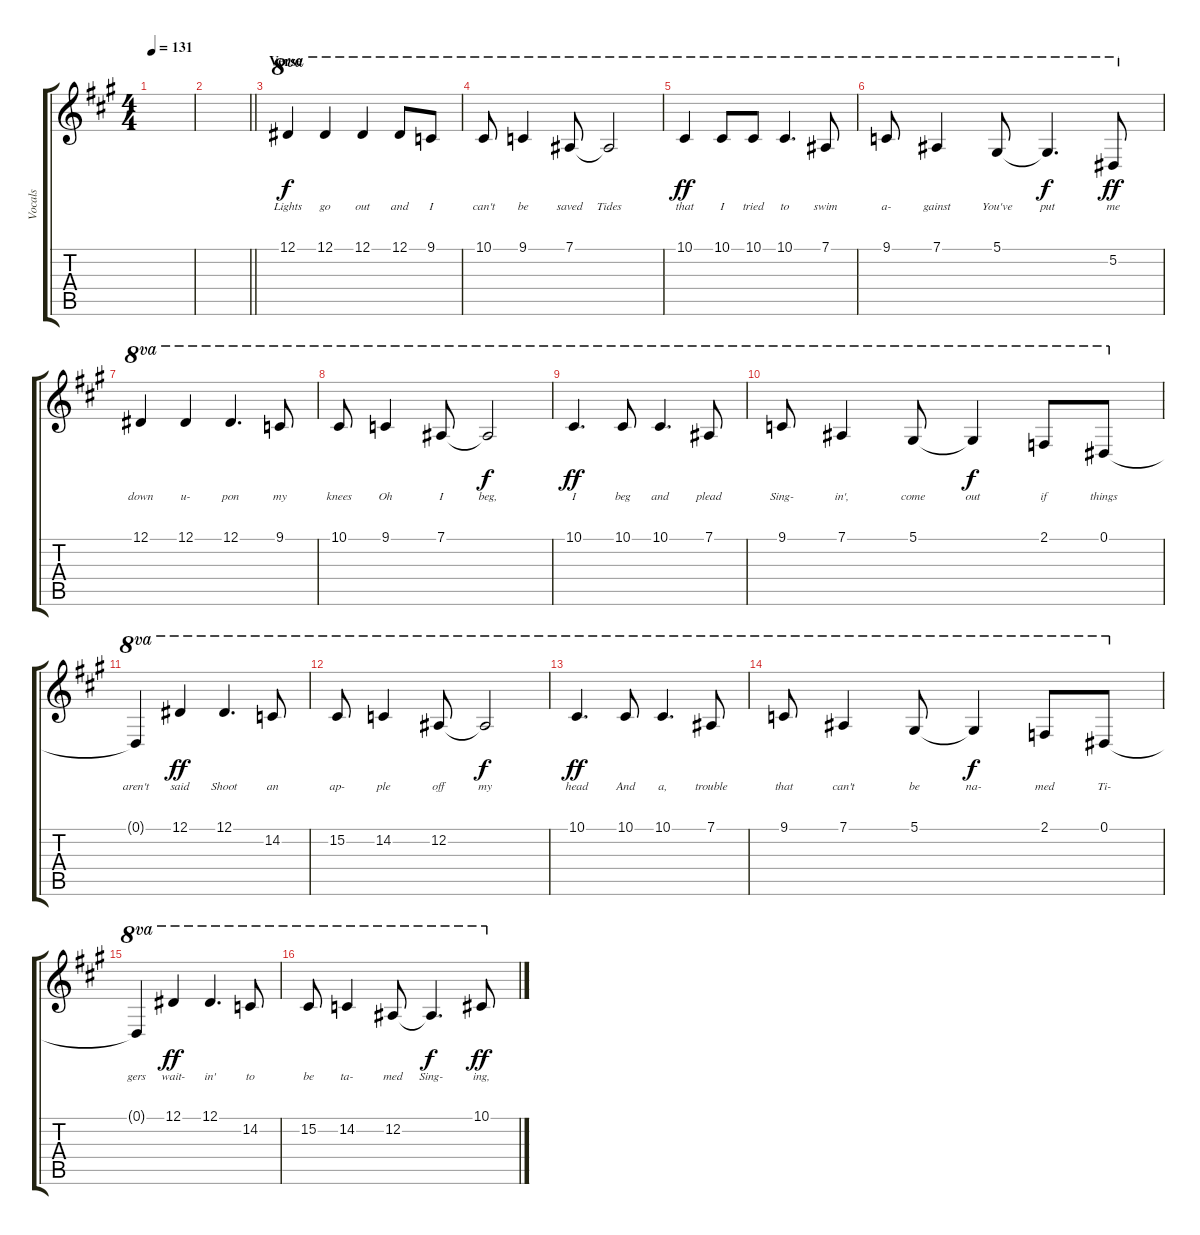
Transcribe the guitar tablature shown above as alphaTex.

\track ("Vocals" "Vocals") {instrument vibraphone}
\staff {score tabs}
\tuning (Eb4 Bb3 Gb3 Db3 Ab2 Eb2) {hide}
\ts (4 4)
\tempo 131
\clef g2
\ks a
|
\barLineRight lightlight
|
\section ("" "Verse")
12.1.4{ot 8va lyrics (0 "Lights") lyrics (1 "") lyrics (2 "") lyrics (3 "") lyrics (4 "")} 12.1.4{ot 8va lyrics (0 "go") lyrics (1 "") lyrics (2 "") lyrics (3 "") lyrics (4 "")} 12.1.4{ot 8va lyrics (0 "out") lyrics (1 "") lyrics (2 "") lyrics (3 "") lyrics (4 "")} 12.1.8{ot 8va lyrics (0 "and") lyrics (1 "") lyrics (2 "") lyrics (3 "") lyrics (4 "")} 9.1.8{ot 8va lyrics (0 "I") lyrics (1 "") lyrics (2 "") lyrics (3 "") lyrics (4 "")} |
10.1.8{ot 8va lyrics (0 "can't") lyrics (1 "") lyrics (2 "") lyrics (3 "") lyrics (4 "")} 9.1.4{ot 8va lyrics (0 "be") lyrics (1 "") lyrics (2 "") lyrics (3 "") lyrics (4 "")} 7.1.8{ot 8va lyrics (0 "saved") lyrics (1 "") lyrics (2 "") lyrics (3 "") lyrics (4 "")} 7.1{t}.2{ot 8va lyrics (0 "Tides") lyrics (1 "") lyrics (2 "") lyrics (3 "") lyrics (4 "") dy f} |
10.1.4{ot 8va lyrics (0 "that") lyrics (1 "") lyrics (2 "") lyrics (3 "") lyrics (4 "") dy ff} 10.1.8{ot 8va lyrics (0 "I") lyrics (1 "") lyrics (2 "") lyrics (3 "") lyrics (4 "")} 10.1.8{ot 8va lyrics (0 "tried") lyrics (1 "") lyrics (2 "") lyrics (3 "") lyrics (4 "")} 10.1.4{d ot 8va lyrics (0 "to") lyrics (1 "") lyrics (2 "") lyrics (3 "") lyrics (4 "")} 7.1.8{ot 8va lyrics (0 "swim") lyrics (1 "") lyrics (2 "") lyrics (3 "") lyrics (4 "")} |
9.1.8{ot 8va lyrics (0 "a-") lyrics (1 "") lyrics (2 "") lyrics (3 "") lyrics (4 "")} 7.1.4{ot 8va lyrics (0 "gainst") lyrics (1 "") lyrics (2 "") lyrics (3 "") lyrics (4 "")} 5.1.8{ot 8va lyrics (0 "You've") lyrics (1 "") lyrics (2 "") lyrics (3 "") lyrics (4 "")} 5.1{t}.4{d ot 8va lyrics (0 "put") lyrics (1 "") lyrics (2 "") lyrics (3 "") lyrics (4 "") dy f} 5.2.8{ot 8va lyrics (0 "me") lyrics (1 "") lyrics (2 "") lyrics (3 "") lyrics (4 "") dy ff} |
12.1.4{ot 8va lyrics (0 "down") lyrics (1 "") lyrics (2 "") lyrics (3 "") lyrics (4 "")} 12.1.4{ot 8va lyrics (0 "u-") lyrics (1 "") lyrics (2 "") lyrics (3 "") lyrics (4 "")} 12.1.4{d ot 8va lyrics (0 "pon") lyrics (1 "") lyrics (2 "") lyrics (3 "") lyrics (4 "")} 9.1.8{ot 8va lyrics (0 "my") lyrics (1 "") lyrics (2 "") lyrics (3 "") lyrics (4 "")} |
10.1.8{ot 8va lyrics (0 "knees") lyrics (1 "") lyrics (2 "") lyrics (3 "") lyrics (4 "")} 9.1.4{ot 8va lyrics (0 "Oh") lyrics (1 "") lyrics (2 "") lyrics (3 "") lyrics (4 "")} 7.1.8{ot 8va lyrics (0 "I") lyrics (1 "") lyrics (2 "") lyrics (3 "") lyrics (4 "")} 7.1{t}.2{ot 8va lyrics (0 "beg,") lyrics (1 "") lyrics (2 "") lyrics (3 "") lyrics (4 "") dy f} |
10.1.4{d ot 8va lyrics (0 "I") lyrics (1 "") lyrics (2 "") lyrics (3 "") lyrics (4 "") dy ff} 10.1.8{ot 8va lyrics (0 "beg") lyrics (1 "") lyrics (2 "") lyrics (3 "") lyrics (4 "")} 10.1.4{d ot 8va lyrics (0 "and") lyrics (1 "") lyrics (2 "") lyrics (3 "") lyrics (4 "")} 7.1.8{ot 8va lyrics (0 "plead") lyrics (1 "") lyrics (2 "") lyrics (3 "") lyrics (4 "")} |
9.1.8{ot 8va lyrics (0 "Sing-") lyrics (1 "") lyrics (2 "") lyrics (3 "") lyrics (4 "")} 7.1.4{ot 8va lyrics (0 "in',") lyrics (1 "") lyrics (2 "") lyrics (3 "") lyrics (4 "")} 5.1.8{ot 8va lyrics (0 "come") lyrics (1 "") lyrics (2 "") lyrics (3 "") lyrics (4 "")} 5.1{t}.4{ot 8va lyrics (0 "out") lyrics (1 "") lyrics (2 "") lyrics (3 "") lyrics (4 "") dy f} 2.1.8{ot 8va lyrics (0 "if") lyrics (1 "") lyrics (2 "") lyrics (3 "") lyrics (4 "")} 0.1.8{ot 8va lyrics (0 "things") lyrics (1 "") lyrics (2 "") lyrics (3 "") lyrics (4 "")} |
0.1{t}.4{ot 8va lyrics (0 "aren't") lyrics (1 "") lyrics (2 "") lyrics (3 "") lyrics (4 "")} 12.1.4{ot 8va lyrics (0 "said") lyrics (1 "") lyrics (2 "") lyrics (3 "") lyrics (4 "") dy ff} 12.1.4{d ot 8va lyrics (0 "Shoot") lyrics (1 "") lyrics (2 "") lyrics (3 "") lyrics (4 "")} 14.2.8{ot 8va lyrics (0 "an") lyrics (1 "") lyrics (2 "") lyrics (3 "") lyrics (4 "")} |
15.2.8{ot 8va lyrics (0 "ap-") lyrics (1 "") lyrics (2 "") lyrics (3 "") lyrics (4 "")} 14.2.4{ot 8va lyrics (0 "ple") lyrics (1 "") lyrics (2 "") lyrics (3 "") lyrics (4 "")} 12.2.8{ot 8va lyrics (0 "off") lyrics (1 "") lyrics (2 "") lyrics (3 "") lyrics (4 "")} 12.2{t}.2{ot 8va lyrics (0 "my") lyrics (1 "") lyrics (2 "") lyrics (3 "") lyrics (4 "") dy f} |
10.1.4{d ot 8va lyrics (0 "head") lyrics (1 "") lyrics (2 "") lyrics (3 "") lyrics (4 "") dy ff} 10.1.8{ot 8va lyrics (0 "And") lyrics (1 "") lyrics (2 "") lyrics (3 "") lyrics (4 "")} 10.1.4{d ot 8va lyrics (0 "a,") lyrics (1 "") lyrics (2 "") lyrics (3 "") lyrics (4 "")} 7.1.8{ot 8va lyrics (0 "trouble") lyrics (1 "") lyrics (2 "") lyrics (3 "") lyrics (4 "")} |
9.1.8{ot 8va lyrics (0 "that") lyrics (1 "") lyrics (2 "") lyrics (3 "") lyrics (4 "")} 7.1.4{ot 8va lyrics (0 "can't") lyrics (1 "") lyrics (2 "") lyrics (3 "") lyrics (4 "")} 5.1.8{ot 8va lyrics (0 "be") lyrics (1 "") lyrics (2 "") lyrics (3 "") lyrics (4 "")} 5.1{t}.4{ot 8va lyrics (0 "na-") lyrics (1 "") lyrics (2 "") lyrics (3 "") lyrics (4 "") dy f} 2.1.8{ot 8va lyrics (0 "med") lyrics (1 "") lyrics (2 "") lyrics (3 "") lyrics (4 "")} 0.1.8{ot 8va lyrics (0 "Ti-") lyrics (1 "") lyrics (2 "") lyrics (3 "") lyrics (4 "")} |
0.1{t}.4{ot 8va lyrics (0 "gers") lyrics (1 "") lyrics (2 "") lyrics (3 "") lyrics (4 "")} 12.1.4{ot 8va lyrics (0 "wait-") lyrics (1 "") lyrics (2 "") lyrics (3 "") lyrics (4 "") dy ff} 12.1.4{d ot 8va lyrics (0 "in'") lyrics (1 "") lyrics (2 "") lyrics (3 "") lyrics (4 "")} 14.2.8{ot 8va lyrics (0 "to") lyrics (1 "") lyrics (2 "") lyrics (3 "") lyrics (4 "")} |
15.2.8{ot 8va lyrics (0 "be") lyrics (1 "") lyrics (2 "") lyrics (3 "") lyrics (4 "")} 14.2.4{ot 8va lyrics (0 "ta-") lyrics (1 "") lyrics (2 "") lyrics (3 "") lyrics (4 "")} 12.2.8{ot 8va lyrics (0 "med") lyrics (1 "") lyrics (2 "") lyrics (3 "") lyrics (4 "")} 12.2{t}.4{d ot 8va lyrics (0 "Sing-") lyrics (1 "") lyrics (2 "") lyrics (3 "") lyrics (4 "") dy f} 10.1.8{ot 8va lyrics (0 "ing,") lyrics (1 "") lyrics (2 "") lyrics (3 "") lyrics (4 "") dy ff}
